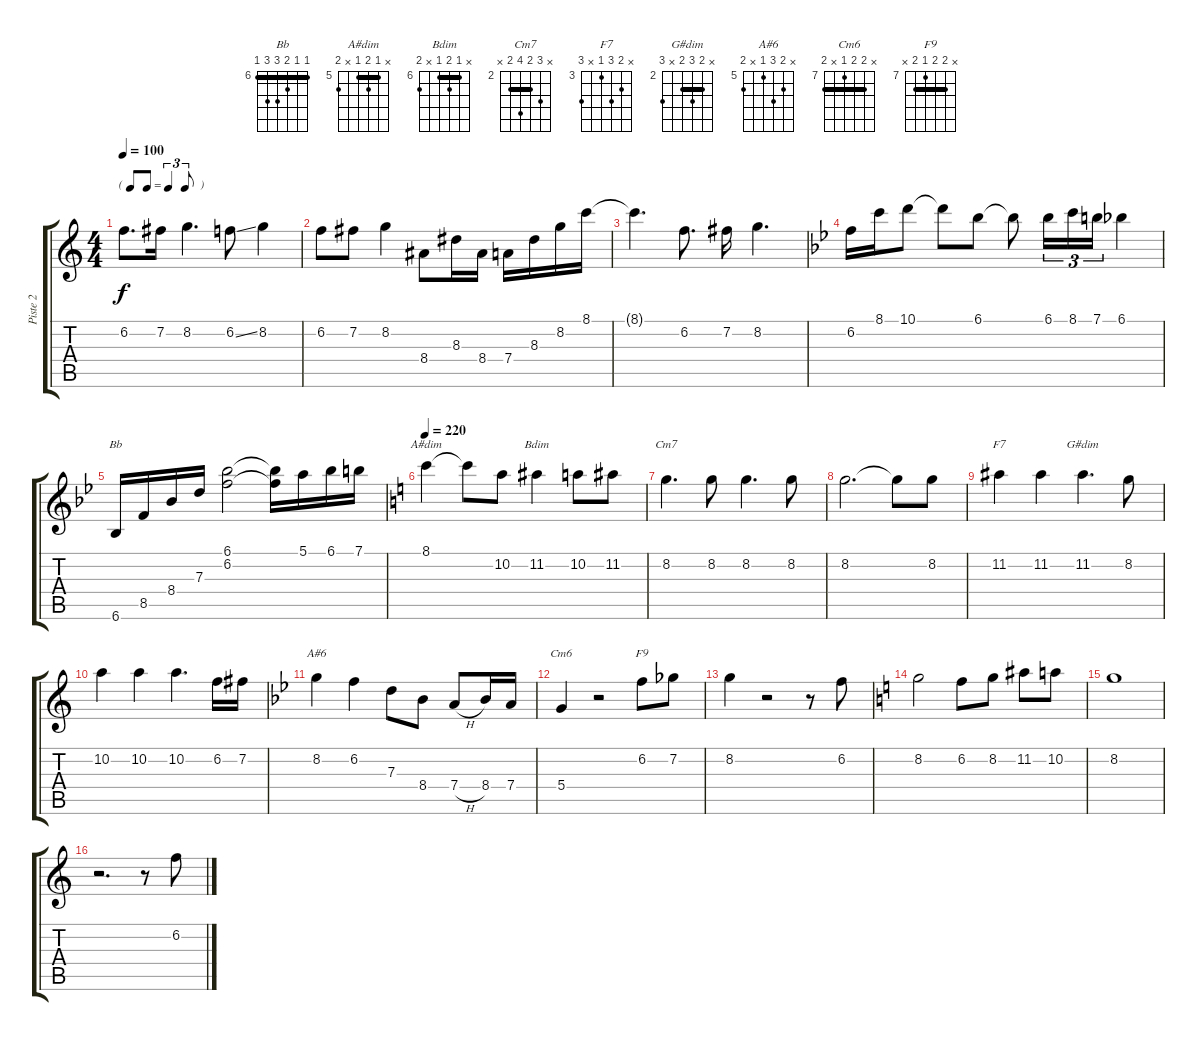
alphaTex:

\track ("Piste 2" "Piste 2") {instrument acousticguitarsteel}
\staff {score tabs}
\tuning (E4 B3 G3 D3 A2 E2) {hide}
\chord ("Bb" 6 6 7 8 8 6) {firstfret 6 barre 6}
\chord ("A#dim" x 5 6 5 x 6) {firstfret 5 barre 5}
\chord ("Bdim" x 6 7 6 x 7) {firstfret 6 barre 6}
\chord ("Cm7" x 4 3 5 3 x) {firstfret 2 barre 3}
\chord ("F7" x 4 5 3 x 5) {firstfret 3}
\chord ("G#dim" x 3 4 3 x 4) {firstfret 2 barre 3}
\chord ("A#6" x 6 7 5 x 6) {firstfret 5}
\chord ("Cm6" x 8 8 7 x 8) {firstfret 7 barre 8}
\chord ("F9" x 8 8 7 8 x) {firstfret 7 barre 8}
\ts (4 4)
\tf triplet8th
\tempo 100
\clef g2
\ks c
6.2.8{d dy f instrument acousticguitarsteel} 7.2.16 8.2.4{d} 6.2{ss}.8 8.2.4 |
6.2.8 7.2.8 8.2.4 8.4.8 8.3.16 8.4.16 7.4.16 8.3.16 8.2.16 8.1.16 |
8.1{t}.4{d} 6.2.8{d} 7.2.16 8.2.4{d} |
\ks gminor
6.2.16 8.1.16 10.1.8 10.1{t}.8 6.1.8 6.1{t}.8 6.1.16{tu (3 2)} 8.1.16{tu (3 2)} 7.1.16{tu (3 2)} 6.1.4 |
6.6.16{ch "Bb"} 8.5.16 8.4.16 7.3.16 (6.1 6.2).2 (6.1{t} 6.2{t}).16 5.1.16 6.1.16 7.1.16 |
\tempo 220
\ks c
8.1.4{ch "A#dim"} 8.1{t}.8 10.2.8 11.2.4{ch "Bdim"} 10.2.8 11.2.8 |
8.2.4{d ch "Cm7"} 8.2.8 8.2.4{d} 8.2.8 |
8.2.2{d} 8.2{t}.8 8.2.8 |
11.2.4{ch "F7"} 11.2.4 11.2.4{d ch "G#dim"} 8.2.8 |
10.2.4 10.2.4 10.2.4{d} 6.2.16 7.2.16 |
\ks gminor
8.2.4{ch "A#6"} 6.2.4 7.3.8 8.4.8 7.4{h}.8 8.4.16 7.4.16 |
5.4.4{ch "Cm6"} r.2 6.2.8{ch "F9"} 7.2.8 |
8.2.4 r.2 r.8 6.2.8 |
\ks c
8.2.2 6.2.8 8.2.8 11.2.8 10.2.8 |
8.2.1 |
r.2{d} r.8 6.2.8
